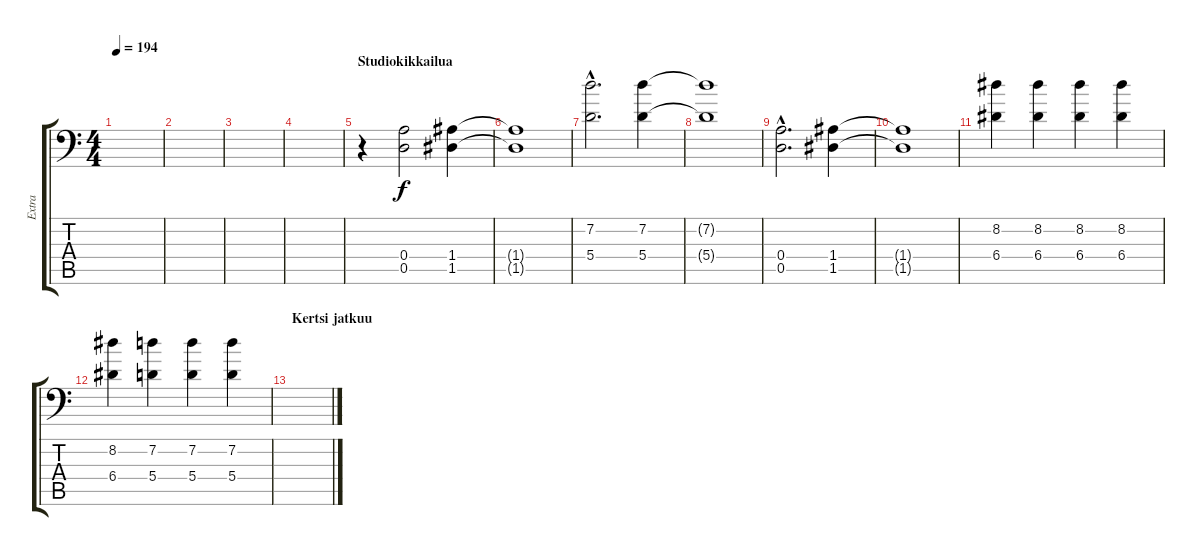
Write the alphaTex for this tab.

\track ("Extra" "Extra") {instrument overdrivenguitar}
\staff {score tabs}
\tuning (B3 G3 D3 A2 D2 A1) {hide}
\ts (4 4)
\tempo 194
\clef f4
\ks c
|
|
|
|
\section ("" "Studiokikkailua")
r.4 (0.4 0.5).2 (1.4 1.5).4 |
(1.4{t} 1.5{t}).1 |
(7.2{hac} 5.4{hac}).2{d} (7.2 5.4).4 |
(7.2{t} 5.4{t}).1 |
(0.4{hac} 0.5{hac}).2{d} (1.4 1.5).4 |
(1.4{t} 1.5{t}).1 |
(8.2 6.4).4{instrument distortionguitar} (8.2 6.4).4 (8.2 6.4).4 (8.2 6.4).4 |
(8.2 6.4).4 (7.2 5.4).4 (7.2 5.4).4 (7.2 5.4).4 |
\section ("" "Kertsi jatkuu")
